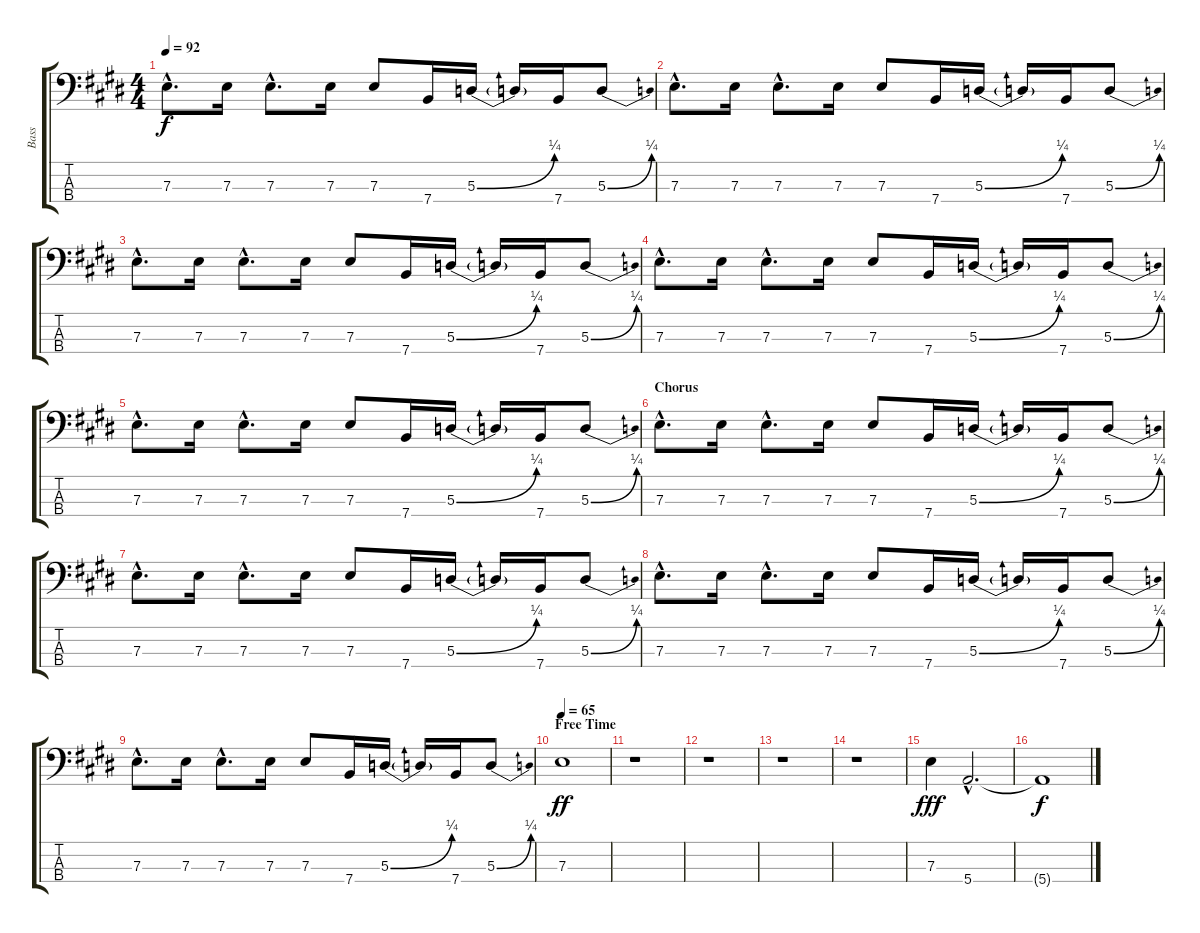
\track ("Bass" "Bass") {instrument electricbassfinger}
\staff {score tabs}
\tuning (G2 D2 A1 E1) {hide}
\ts (4 4)
\tempo 92
\clef f4
\ks e
7.3{hac}.8{d dy f} 7.3.16 7.3{hac}.8{d} 7.3.16 7.3.8 7.4.16 5.3{be (bend 0 0 60 1)}.16 5.3{t}.16 7.4.16 5.3{be (bend 0 0 60 1)}.8 |
7.3{hac}.8{d} 7.3.16 7.3{hac}.8{d} 7.3.16 7.3.8 7.4.16 5.3{be (bend 0 0 60 1)}.16 5.3{t}.16 7.4.16 5.3{be (bend 0 0 60 1)}.8 |
7.3{hac}.8{d} 7.3.16 7.3{hac}.8{d} 7.3.16 7.3.8 7.4.16 5.3{be (bend 0 0 60 1)}.16 5.3{t}.16 7.4.16 5.3{be (bend 0 0 60 1)}.8 |
7.3{hac}.8{d} 7.3.16 7.3{hac}.8{d} 7.3.16 7.3.8 7.4.16 5.3{be (bend 0 0 60 1)}.16 5.3{t}.16 7.4.16 5.3{be (bend 0 0 60 1)}.8 |
7.3{hac}.8{d} 7.3.16 7.3{hac}.8{d} 7.3.16 7.3.8 7.4.16 5.3{be (bend 0 0 60 1)}.16 5.3{t}.16 7.4.16 5.3{be (bend 0 0 60 1)}.8 |
\section ("" "Chorus")
7.3{hac}.8{d} 7.3.16 7.3{hac}.8{d} 7.3.16 7.3.8 7.4.16 5.3{be (bend 0 0 60 1)}.16 5.3{t}.16 7.4.16 5.3{be (bend 0 0 60 1)}.8 |
7.3{hac}.8{d} 7.3.16 7.3{hac}.8{d} 7.3.16 7.3.8 7.4.16 5.3{be (bend 0 0 60 1)}.16 5.3{t}.16 7.4.16 5.3{be (bend 0 0 60 1)}.8 |
7.3{hac}.8{d} 7.3.16 7.3{hac}.8{d} 7.3.16 7.3.8 7.4.16 5.3{be (bend 0 0 60 1)}.16 5.3{t}.16 7.4.16 5.3{be (bend 0 0 60 1)}.8 |
7.3{hac}.8{d} 7.3.16 7.3{hac}.8{d} 7.3.16 7.3.8 7.4.16 5.3{be (bend 0 0 60 1)}.16 5.3{t}.16 7.4.16 5.3{be (bend 0 0 60 1)}.8 |
\section ("" "Free Time")
\tempo 65
7.3.1{dy ff} |
r.1 |
r.1 |
r.1 |
r.1 |
7.3.4{dy fff} 5.4{hac}.2{d} |
5.4{t}.1{dy f}
